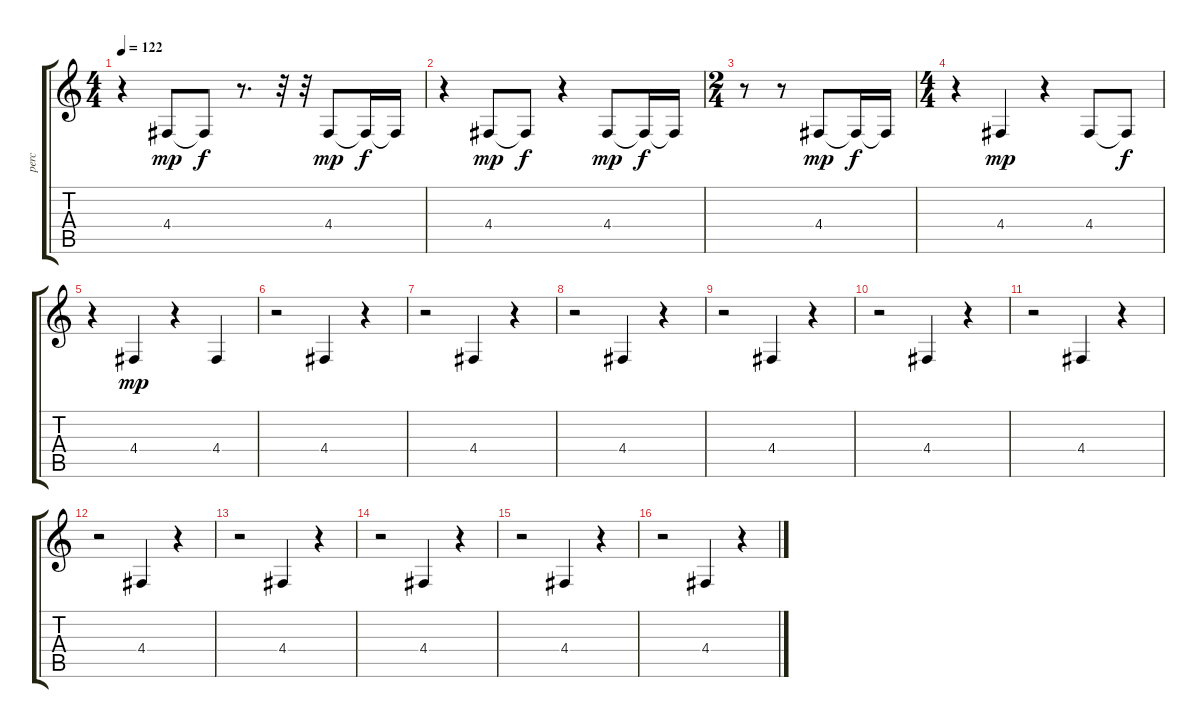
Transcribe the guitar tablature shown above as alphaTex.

\track ("perc" "perc") {instrument acousticgrandpiano}
\staff {score tabs}
\tuning (E4 B3 G3 D3 A2 E2) {hide}
\ts (4 4)
\tempo 122
\clef g2
\ks c
r.4{dy mp} 4.4.8 4.4{t}.8{dy f} r.8{d} r.32 r.32 4.4.8{dy mp} 4.4{t}.16{dy f} 4.4{t}.16 |
r.4 4.4.8{dy mp} 4.4{t}.8{dy f} r.4 4.4.8{dy mp} 4.4{t}.16{dy f} 4.4{t}.16 |
\ts (2 4)
r.8 r.8 4.4.8{dy mp} 4.4{t}.16{dy f} 4.4{t}.16 |
\ts (4 4)
r.4 4.4.4{dy mp} r.4 4.4.8 4.4{t}.8{dy f} |
r.4 4.4.4{dy mp} r.4 4.4.4 |
r.2 4.4.4 r.4 |
r.2 4.4.4 r.4 |
r.2 4.4.4 r.4 |
r.2 4.4.4 r.4 |
r.2 4.4.4 r.4 |
r.2 4.4.4 r.4 |
r.2 4.4.4 r.4 |
r.2 4.4.4 r.4 |
r.2 4.4.4 r.4 |
r.2 4.4.4 r.4 |
r.2 4.4.4 r.4
